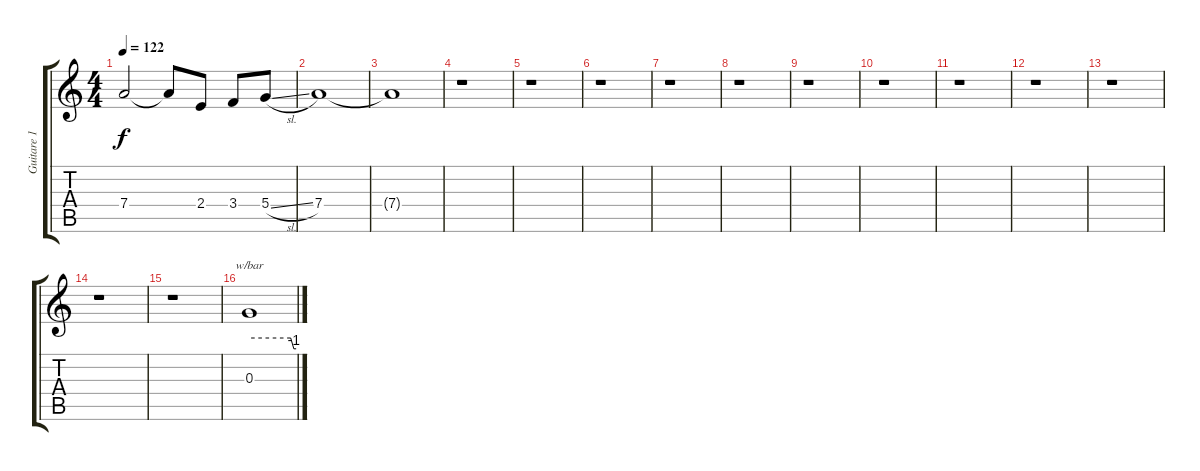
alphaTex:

\track ("Guitare 1" "Guitare 1") {instrument distortionguitar}
\staff {score tabs}
\tuning (E4 B3 G3 D3 A2 E2) {hide}
\ts (4 4)
\tempo 122
\clef g2
\ks c
7.4.2{dy f} 7.4{t}.8 2.4.8 3.4.8 5.4{sl}.8 |
7.4.1 |
7.4{t}.1 |
r.1 |
r.1 |
r.1 |
r.1 |
r.1 |
r.1 |
r.1 |
r.1 |
r.1 |
r.1 |
r.1 |
r.1 |
0.3.1{tbe (custom default 0 0 53 0 57 -4 60 -4) volume 16}
